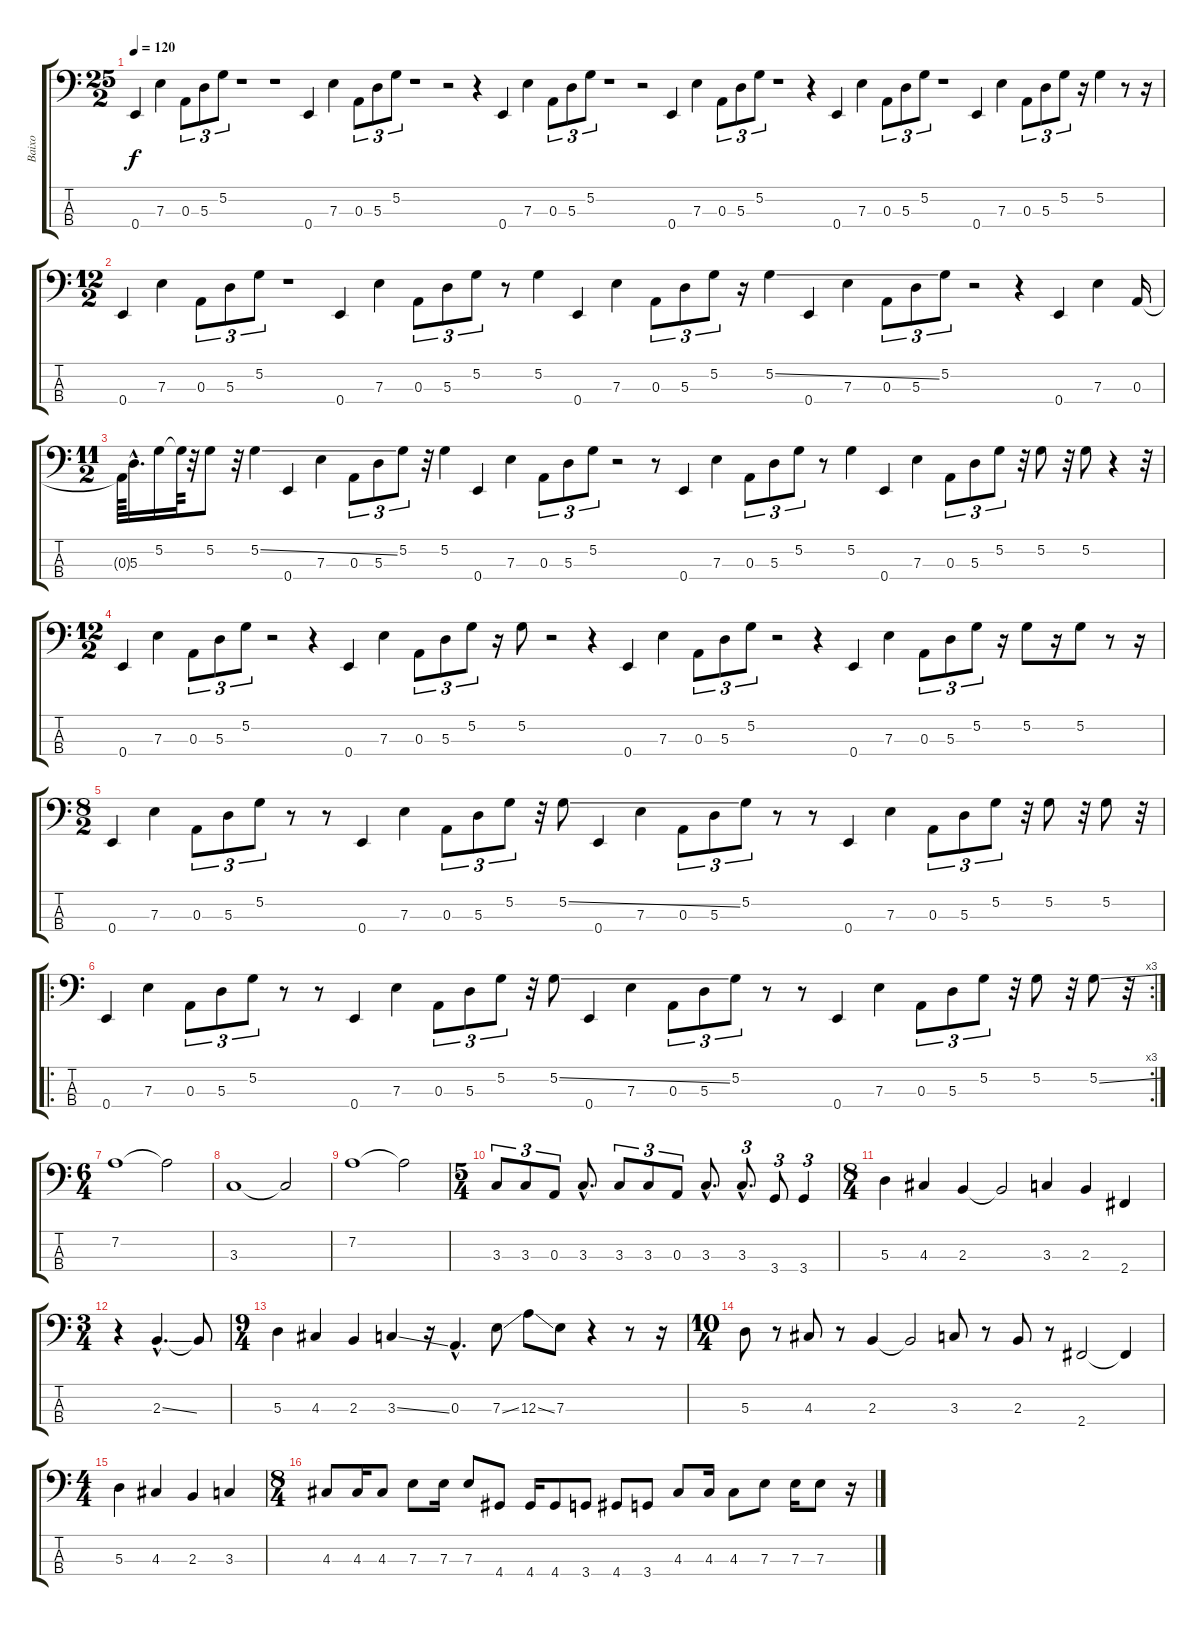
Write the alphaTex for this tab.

\track ("Baixo" "Baixo") {instrument electricbassfinger}
\staff {score tabs}
\tuning (G2 D2 A1 E1) {hide}
\ts (25 2)
\tempo 120
\clef f4
\ks c
0.4.4{dy f instrument electricbassfinger} 7.3.4 0.3.8{tu (3 2)} 5.3.8{tu (3 2)} 5.2.8{tu (3 2)} r.1 r.1 0.4.4 7.3.4 0.3.8{tu (3 2)} 5.3.8{tu (3 2)} 5.2.8{tu (3 2)} r.1 r.2 r.4 0.4.4 7.3.4 0.3.8{tu (3 2)} 5.3.8{tu (3 2)} 5.2.8{tu (3 2)} r.1 r.2 0.4.4 7.3.4 0.3.8{tu (3 2)} 5.3.8{tu (3 2)} 5.2.8{tu (3 2)} r.1 r.4 0.4.4 7.3.4 0.3.8{tu (3 2)} 5.3.8{tu (3 2)} 5.2.8{tu (3 2)} r.1 0.4.4 7.3.4 0.3.8{tu (3 2)} 5.3.8{tu (3 2)} 5.2.8{tu (3 2)} r.16 5.2.4 r.8 r.16 |
\ts (12 2)
0.4.4 7.3.4 0.3.8{tu (3 2)} 5.3.8{tu (3 2)} 5.2.8{tu (3 2)} r.1 0.4.4 7.3.4 0.3.8{tu (3 2)} 5.3.8{tu (3 2)} 5.2.8{tu (3 2)} r.8 5.2.4 0.4.4 7.3.4 0.3.8{tu (3 2)} 5.3.8{tu (3 2)} 5.2.8{tu (3 2)} r.16 5.2{ss}.4 0.4.4 7.3.4 0.3.8{tu (3 2)} 5.3.8{tu (3 2)} 5.2.8{tu (3 2)} r.2 r.4 0.4.4 7.3.4 0.3.16 |
\ts (11 2)
0.3{t}.64 5.3{hac}.16{d} 5.2.16 5.2{t}.64 r.32 5.2.8 r.32 5.2{ss}.4 0.4.4 7.3.4 0.3.8{tu (3 2)} 5.3.8{tu (3 2)} 5.2.8{tu (3 2)} r.32 5.2.4 0.4.4 7.3.4 0.3.8{tu (3 2)} 5.3.8{tu (3 2)} 5.2.8{tu (3 2)} r.2 r.8 0.4.4 7.3.4 0.3.8{tu (3 2)} 5.3.8{tu (3 2)} 5.2.8{tu (3 2)} r.8 5.2.4 0.4.4 7.3.4 0.3.8{tu (3 2)} 5.3.8{tu (3 2)} 5.2.8{tu (3 2)} r.32 5.2.8 r.32 5.2.8 r.4 r.32 |
\ts (12 2)
0.4.4 7.3.4 0.3.8{tu (3 2)} 5.3.8{tu (3 2)} 5.2.8{tu (3 2)} r.2 r.4 0.4.4 7.3.4 0.3.8{tu (3 2)} 5.3.8{tu (3 2)} 5.2.8{tu (3 2)} r.16 5.2.8 r.2 r.4 0.4.4 7.3.4 0.3.8{tu (3 2)} 5.3.8{tu (3 2)} 5.2.8{tu (3 2)} r.2 r.4 0.4.4 7.3.4 0.3.8{tu (3 2)} 5.3.8{tu (3 2)} 5.2.8{tu (3 2)} r.16 5.2.8 r.16 5.2.8 r.8 r.16 |
\ts (8 2)
0.4.4 7.3.4 0.3.8{tu (3 2)} 5.3.8{tu (3 2)} 5.2.8{tu (3 2)} r.8 r.8 0.4.4 7.3.4 0.3.8{tu (3 2)} 5.3.8{tu (3 2)} 5.2.8{tu (3 2)} r.32 5.2{ss}.8 0.4.4 7.3.4 0.3.8{tu (3 2)} 5.3.8{tu (3 2)} 5.2.8{tu (3 2)} r.8 r.8 0.4.4 7.3.4 0.3.8{tu (3 2)} 5.3.8{tu (3 2)} 5.2.8{tu (3 2)} r.32 5.2.8 r.32 5.2.8 r.32 |
\ro
\rc 3
0.4.4 7.3.4 0.3.8{tu (3 2)} 5.3.8{tu (3 2)} 5.2.8{tu (3 2)} r.8 r.8 0.4.4 7.3.4 0.3.8{tu (3 2)} 5.3.8{tu (3 2)} 5.2.8{tu (3 2)} r.32 5.2{ss}.8 0.4.4 7.3.4 0.3.8{tu (3 2)} 5.3.8{tu (3 2)} 5.2.8{tu (3 2)} r.8 r.8 0.4.4 7.3.4 0.3.8{tu (3 2)} 5.3.8{tu (3 2)} 5.2.8{tu (3 2)} r.32 5.2.8 r.32 5.2{ss}.8 r.32 |
\ts (6 4)
7.2.1 7.2{t}.2 |
3.3.1 3.3{t}.2 |
7.2.1 7.2{t}.2 |
\ts (5 4)
3.3.8{tu (3 2)} 3.3.8{tu (3 2)} 0.3.8{tu (3 2)} 3.3{hac}.8{d} 3.3.8{tu (3 2)} 3.3.8{tu (3 2)} 0.3.8{tu (3 2)} 3.3{hac}.8{d} 3.3{hac}.8{d tu (3 2)} 3.4.8{tu (3 2)} 3.4.4{tu (3 2)} |
\ts (8 4)
5.3.4 4.3.4 2.3.4 2.3{t}.2 3.3.4 2.3.4 2.4.4 |
\ts (3 4)
r.4 2.3{ss hac}.4{d} 2.3{t}.8 |
\ts (9 4)
5.3.4 4.3.4 2.3.4 3.3{ss}.4 r.16 0.3{hac}.4{d} 7.3{ss}.8 12.3{ss}.8 7.3.8 r.4 r.8 r.16 |
\ts (10 4)
5.3.8 r.8 4.3.8 r.8 2.3.4 2.3{t}.2 3.3.8 r.8 2.3.8 r.8 2.4.2 2.4{t}.4 |
\ts (4 4)
5.3.4 4.3.4 2.3.4 3.3.4 |
\ts (8 4)
4.3.8 4.3.16 4.3.8 7.3.8 7.3.16 7.3.8 4.4.8 4.4.16 4.4.8 3.4.8 4.4.8 3.4.8 4.3.8 4.3.16 4.3.8 7.3.8 7.3.16 7.3.8 r.16
